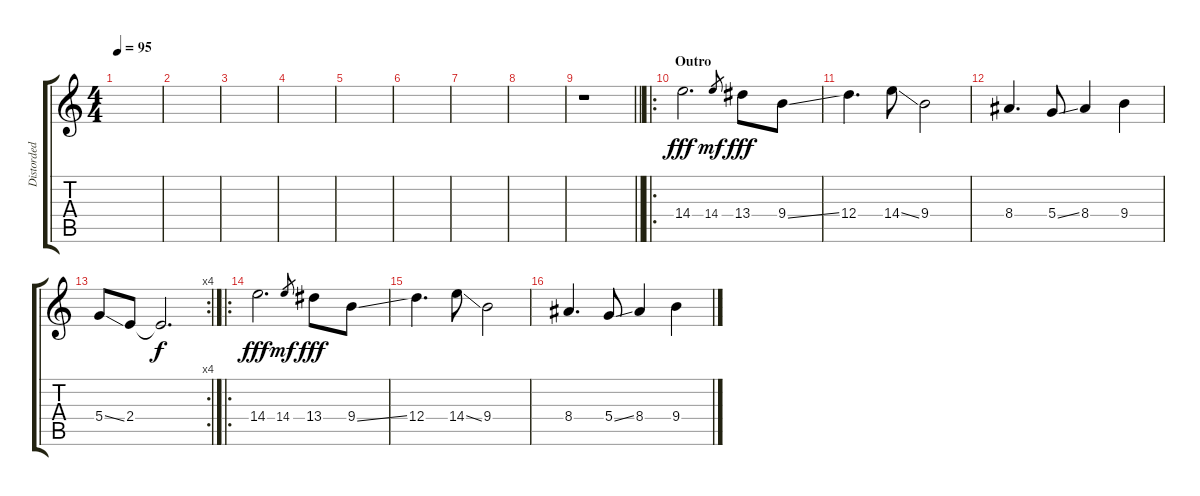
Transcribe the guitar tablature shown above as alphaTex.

\track ("Distorded Guitar" "Distorded ") {instrument distortionguitar}
\staff {score tabs}
\tuning (E4 B3 G3 D3 A2 E2) {hide}
\ts (4 4)
\tempo 95
\clef g2
\ks c
|
|
|
|
|
|
|
|
\barLineRight lightlight
r.1{volume 13} |
\ro
\section ("" "Outro")
14.4.2{d dy fff} 14.4.8{gr dy mf} 13.4.8{dy fff} 9.4{ss}.8 |
12.4.4{d} 14.4{ss}.8 9.4.2 |
8.4.4{d} 5.4{ss}.8 8.4.4 9.4.4 |
\rc 4
5.4{ss}.8 2.4.8 2.4{t}.2{d dy f} |
\ro
14.4.2{d dy fff} 14.4.8{gr dy mf} 13.4.8{dy fff} 9.4{ss}.8 |
12.4.4{d} 14.4{ss}.8 9.4.2 |
8.4.4{d} 5.4{ss}.8 8.4.4 9.4.4
